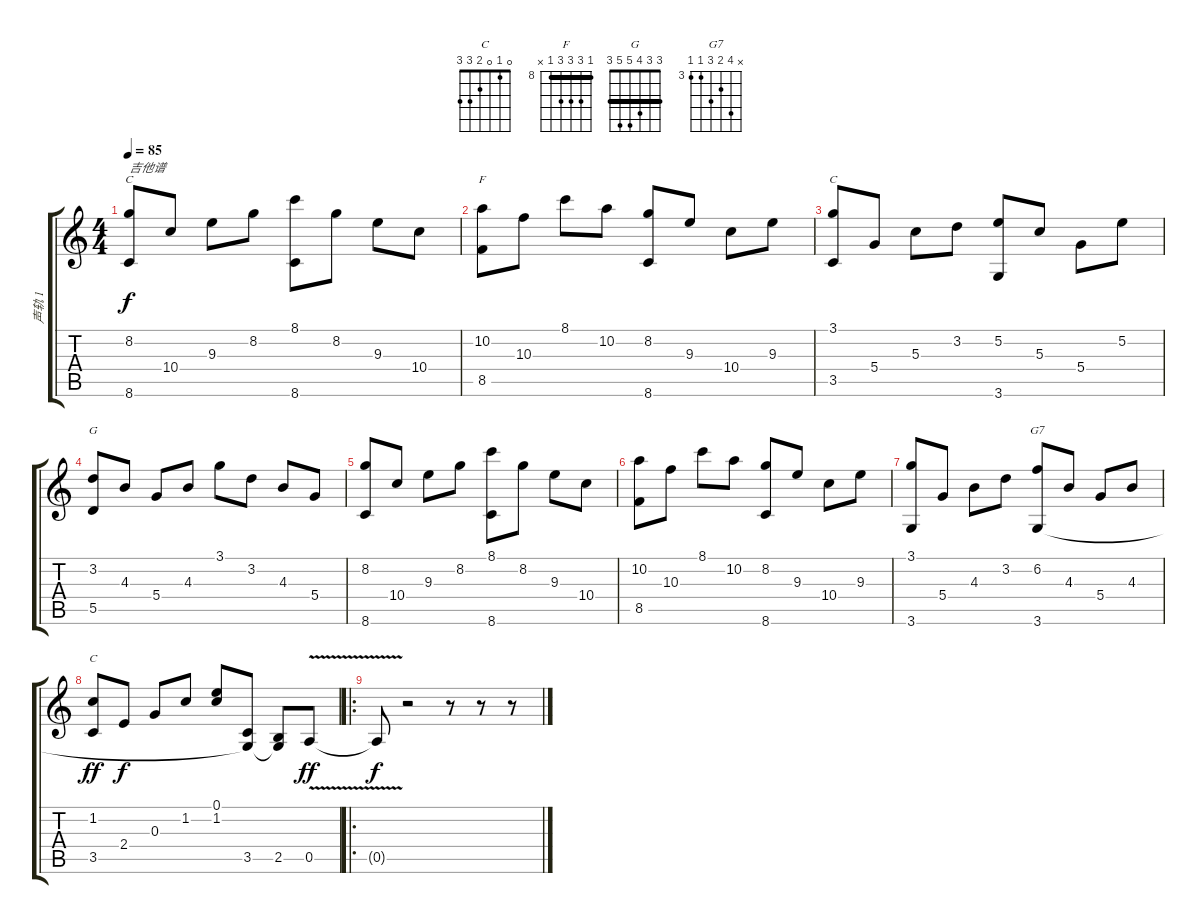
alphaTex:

\track ("声轨 1" "声轨 1") {instrument acousticguitarsteel}
\staff {score tabs}
\tuning (E4 B3 G3 D3 A2 E2) {hide}
\chord ("C" 8 8 9 10 10 8) {firstfret 8 barre 8}
\chord ("F" 8 10 10 10 8 x) {firstfret 8 barre 8}
\chord ("C" 3 5 5 5 3 x) {barre 3}
\chord ("G" 3 3 4 5 5 3) {barre 3}
\chord ("G7" x 6 4 5 3 3) {firstfret 3}
\chord ("C" 0 1 0 2 3 3)
\ts (4 4)
\tempo 85
\clef g2
\ks c
(8.2 8.6).8{ch "C" txt "吉他谱" dy f instrument acousticguitarsteel} 10.4.8 9.3.8 8.2.8 (8.1 8.6).8 8.2.8 9.3.8 10.4.8 |
(10.2 8.5).8{ch "F"} 10.3.8 8.1.8 10.2.8 (8.2 8.6).8 9.3.8 10.4.8 9.3.8 |
(3.1 3.5).8{ch "C"} 5.4.8 5.3.8 3.2.8 (5.2 3.6).8 5.3.8 5.4.8 5.2.8 |
(3.2 5.5).8{ch "G"} 4.3.8 5.4.8 4.3.8 3.1.8 3.2.8 4.3.8 5.4.8 |
(8.2 8.6).8 10.4.8 9.3.8 8.2.8 (8.1 8.6).8 8.2.8 9.3.8 10.4.8 |
(10.2 8.5).8 10.3.8 8.1.8 10.2.8 (8.2 8.6).8 9.3.8 10.4.8 9.3.8 |
(3.1 3.6).8 5.4.8 4.3.8 3.2.8 (6.2 3.6).8{ch "G7"} 4.3.8 5.4.8 4.3.8 |
(1.2 3.5).8{ch "C" dy ff} 2.4.8{dy f} 0.3.8 1.2.8 (0.1 1.2).8 (3.5 3.6{t}).8 (2.5 3.6{t}).8 0.5{v}.8{dy ff} |
\ro
0.5{v t}.8{dy f} r.2 r.8 r.8 r.8
